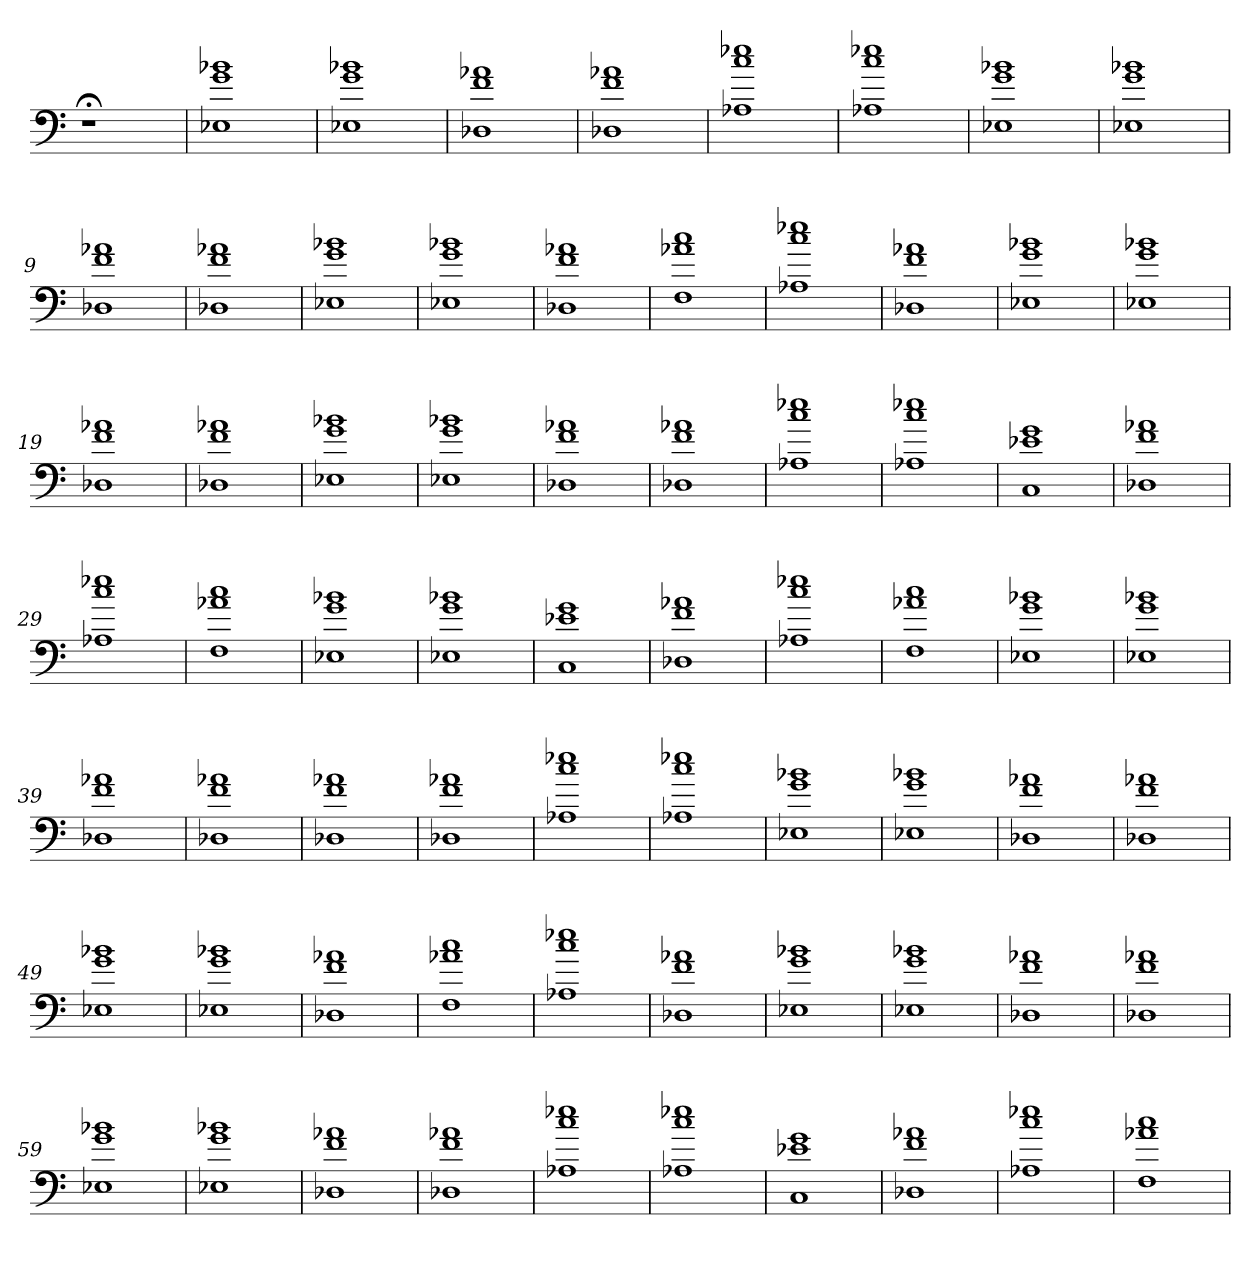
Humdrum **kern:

**kern
*part1
*staff1
=
1r;<
=1
1E-X 1g 1b-X
=2
1E-X 1g 1b-X
=3
1D-X 1f 1a-X
=4
1D-X 1f 1a-X
=5
1A-X 1cc 1ee-X
=6
1A-X 1cc 1ee-X
=7
1E-X 1g 1b-X
=8
1E-X 1g 1b-X
=9
1D-X 1f 1a-X
=10
1D-X 1f 1a-X
=11
1E-X 1g 1b-X
=12
1E-X 1g 1b-X
=13
1D-X 1f 1a-X
=14
1F 1a-X 1cc
=15
1A-X 1cc 1ee-X
=16
1D-X 1f 1a-X
=17
1E-X 1g 1b-X
=18
1E-X 1g 1b-X
=19
1D-X 1f 1a-X
=20
1D-X 1f 1a-X
=21
1E-X 1g 1b-X
=22
1E-X 1g 1b-X
=23
1D-X 1f 1a-X
=24
1D-X 1f 1a-X
=25
1A-X 1cc 1ee-X
=26
1A-X 1cc 1ee-X
=27
1C 1e-X 1g
=28
1D-X 1f 1a-X
=29
1A-X 1cc 1ee-X
=30
1F 1a-X 1cc
=31
1E-X 1g 1b-X
=32
1E-X 1g 1b-X
=33
1C 1e-X 1g
=34
1D-X 1f 1a-X
=35
1A-X 1cc 1ee-X
=36
1F 1a-X 1cc
=37
1E-X 1g 1b-X
=38
1E-X 1g 1b-X
=39
1D-X 1f 1a-X
=40
1D-X 1f 1a-X
=41
1D-X 1f 1a-X
=42
1D-X 1f 1a-X
=43
1A-X 1cc 1ee-X
=44
1A-X 1cc 1ee-X
=45
1E-X 1g 1b-X
=46
1E-X 1g 1b-X
=47
1D-X 1f 1a-X
=48
1D-X 1f 1a-X
=49
1E-X 1g 1b-X
=50
1E-X 1g 1b-X
=51
1D-X 1f 1a-X
=52
1F 1a-X 1cc
=53
1A-X 1cc 1ee-X
=54
1D-X 1f 1a-X
=55
1E-X 1g 1b-X
=56
1E-X 1g 1b-X
=57
1D-X 1f 1a-X
=58
1D-X 1f 1a-X
=59
1E-X 1g 1b-X
=60
1E-X 1g 1b-X
=61
1D-X 1f 1a-X
=62
1D-X 1f 1a-X
=63
1A-X 1cc 1ee-X
=64
1A-X 1cc 1ee-X
=65
1C 1e-X 1g
=66
1D-X 1f 1a-X
=67
1A-X 1cc 1ee-X
=68
1F 1a-X 1cc
=
*-
